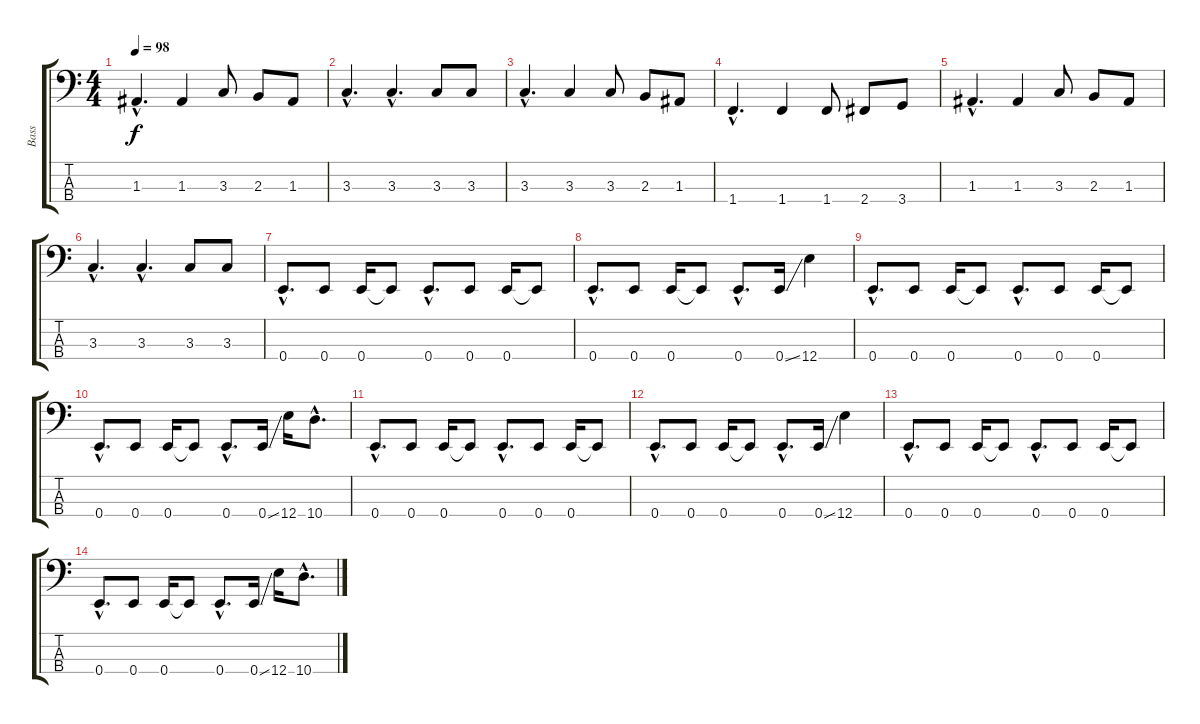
\track ("Bass" "Bass") {instrument synthbass2}
\staff {score tabs}
\tuning (G2 D2 A1 E1) {hide}
\ts (4 4)
\tempo 98
\clef f4
\ks c
1.3{hac}.4{d dy f} 1.3.4 3.3.8 2.3.8 1.3.8 |
3.3{hac}.4{d} 3.3{hac}.4{d} 3.3.8 3.3.8 |
3.3{hac}.4{d} 3.3.4 3.3.8 2.3.8 1.3.8 |
1.4{hac}.4{d} 1.4.4 1.4.8 2.4.8 3.4.8 |
1.3{hac}.4{d} 1.3.4 3.3.8 2.3.8 1.3.8 |
3.3{hac}.4{d} 3.3{hac}.4{d} 3.3.8 3.3.8 |
0.4{hac}.8{d} 0.4.8 0.4.16 0.4{t}.8 0.4{hac}.8{d} 0.4.8 0.4.16 0.4{t}.8 |
0.4{hac}.8{d} 0.4.8 0.4.16 0.4{t}.8 0.4{hac}.8{d} 0.4{ss}.16 12.4.4 |
0.4{hac}.8{d} 0.4.8 0.4.16 0.4{t}.8 0.4{hac}.8{d} 0.4.8 0.4.16 0.4{t}.8 |
0.4{hac}.8{d} 0.4.8 0.4.16 0.4{t}.8 0.4{hac}.8{d} 0.4{ss}.16 12.4.16 10.4{hac}.8{d} |
0.4{hac}.8{d} 0.4.8 0.4.16 0.4{t}.8 0.4{hac}.8{d} 0.4.8 0.4.16 0.4{t}.8 |
0.4{hac}.8{d} 0.4.8 0.4.16 0.4{t}.8 0.4{hac}.8{d} 0.4{ss}.16 12.4.4 |
0.4{hac}.8{d} 0.4.8 0.4.16 0.4{t}.8 0.4{hac}.8{d} 0.4.8 0.4.16 0.4{t}.8 |
0.4{hac}.8{d} 0.4.8 0.4.16 0.4{t}.8 0.4{hac}.8{d} 0.4{ss}.16 12.4.16 10.4{hac}.8{d}
